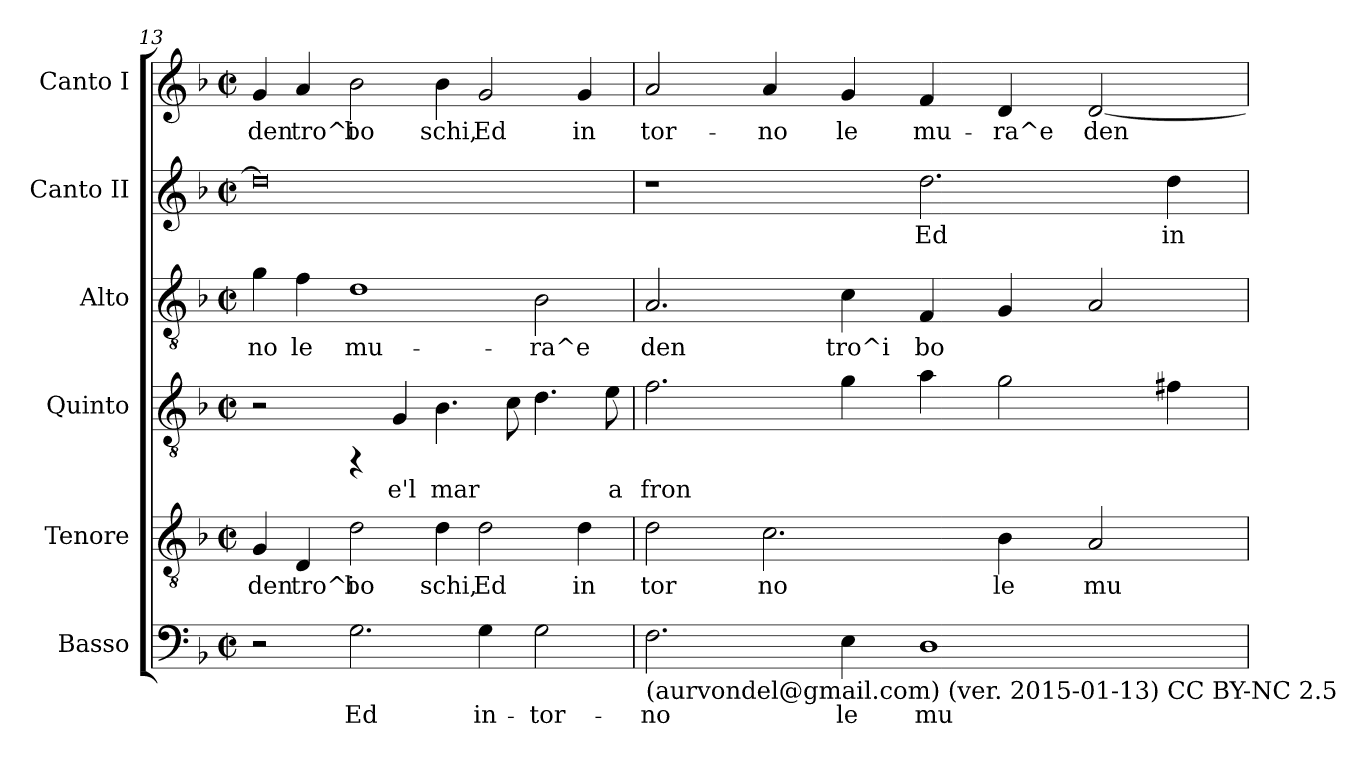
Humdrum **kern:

**kern	**text	**kern	**text	**kern	**text	**kern	**text	**kern	**text	**kern	**text
*part6	*part6	*part5	*part5	*part4	*part4	*part3	*part3	*part2	*part2	*part1	*part1
*staff6	*staff6	*staff5	*staff5	*staff4	*staff4	*staff3	*staff3	*staff2	*staff2	*staff1	*staff1
*I"Basso	*	*I"Tenore	*	*I"Quinto	*	*I"Alto	*	*I"Canto II	*	*I"Canto I	*
*clefF4	*	*clefGv2	*	*clefGv2	*	*clefGv2	*	*clefG2	*	*clefG2	*
*k[b-]	*	*k[b-]	*	*k[b-]	*	*k[b-]	*	*k[b-]	*	*k[b-]	*
*F:	*	*F:	*	*F:	*	*F:	*	*F:	*	*F:	*
*M2/2	*	*M2/2	*	*M2/2	*	*M2/2	*	*M2/2	*	*M2/2	*
*met(c|)	*	*met(c|)	*	*met(c|)	*	*met(c|)	*	*met(c|)	*	*met(c|)	*
=13	=13	=13	=13	=13	=13	=13	=13	=13	=13	=13	=13
!	!	!	!LO:LY:b:cj	!	!	!	!LO:LY:b:cj	!	!LO:LY:b:cj	!	!LO:LY:b:cj
2r	.	4G/	den	2r	.	4g\	-no	0dd]	.	4g/	den
!	!	!	!LO:LY:b:cj	!	!	!	!LO:LY:b:cj	!	!	!	!LO:LY:b:cj
.	.	4D/	tro^i	.	.	4f\	le	.	.	4a/	tro^i
!	!LO:LY:b:cj	!	!LO:LY:b:cj	!	!	!	!LO:LY:b:cj	!	!	!	!LO:LY:b:cj
2.G\	Ed	2d\	bo	4rFF	.	1d	mu-	.	.	2b-\	bo
!	!	!	!	!	!LO:LY:b:cj	!	!	!	!	!	!
.	.	.	.	4G/	e'l	.	.	.	.	.	.
!	!	!	!LO:LY:b:cj	!	!LO:LY:b:cj	!	!	!	!	!	!LO:LY:b:cj
.	.	4d\	schi,	4.B-\	mar	.	.	.	.	4b-\	schi,
!	!LO:LY:b:cj	!	!LO:LY:b:cj	!	!	!	!	!	!	!	!LO:LY:b:cj
4G\	in-	2d\	Ed	.	.	.	.	.	.	2g/	Ed
!	!	!	!	!	!LO:LY:b:cj	!	!	!	!	!	!
.	.	.	.	8c\	.	.	.	.	.	.	.
!	!LO:LY:b:cj	!	!	!	!LO:LY:b:cj	!	!LO:LY:b:cj	!	!	!	!
2G\	-tor-	.	.	4.d\	.	2B-\	-ra^e	.	.	.	.
!	!	!	!LO:LY:b:cj	!	!	!	!	!	!	!	!LO:LY:b:cj
.	.	4d\	in	.	.	.	.	.	.	4g/	in
!	!	!	!	!	!LO:LY:b:cj	!	!	!	!	!	!
.	.	.	.	8e\	a	.	.	.	.	.	.
!!LO:PB:g=z
=14	=14	=14	=14	=14	=14	=14	=14	=14	=14	=14	=14
!LO:TX:b:t=(aurvondel@gmail.com) (ver. 2015-01-13) CC BY-NC 2.5	!	!	!	!	!	!	!	!	!	!	!
!	!LO:LY:b:cj	!	!LO:LY:b:cj	!	!LO:LY:b:cj	!	!LO:LY:b:cj	!	!	!	!LO:LY:b:cj
2.F\	-no	2d\	tor	2.f\	fron-	2.A/	den	1r	.	2a/	tor-
!	!	!	!LO:LY:b:cj	!	!	!	!	!	!	!	!LO:LY:b:cj
.	.	2.c\	no	.	.	.	.	.	.	4a/	-no
!	!LO:LY:b:cj	!	!	!	!LO:LY:b:cj	!	!LO:LY:b:cj	!	!	!	!LO:LY:b:cj
4E\	le	.	.	4g\	--	4c\	tro^i	.	.	4g/	le
!	!LO:LY:b:cj	!	!	!	!LO:LY:b:cj	!	!LO:LY:b:cj	!	!LO:LY:b:cj	!	!LO:LY:b:cj
1D	mu	.	.	4a\	--	4F/	bo	2.dd\	Ed	4f/	mu-
!	!	!	!LO:LY:b:cj	!	!LO:LY:b:cj	!	!LO:LY:b:cj	!	!	!	!LO:LY:b:cj
.	.	4B-\	le	2g\	--	4G/	.	.	.	4d/	-ra^e
!	!	!	!LO:LY:b:cj	!	!	!	!LO:LY:b:cj	!	!	!	!LO:LY:b:cj
.	.	2A/	mu	.	.	2A/	.	.	.	[<2d/	den-
!	!	!	!	!	!LO:LY:b:cj	!	!	!	!LO:LY:b:cj	!	!
.	.	.	.	4f#\	--	.	.	4dd\	in	.	.
=	=	=	=	=	=	=	=	=	=	=	=
*-	*-	*-	*-	*-	*-	*-	*-	*-	*-	*-	*-
